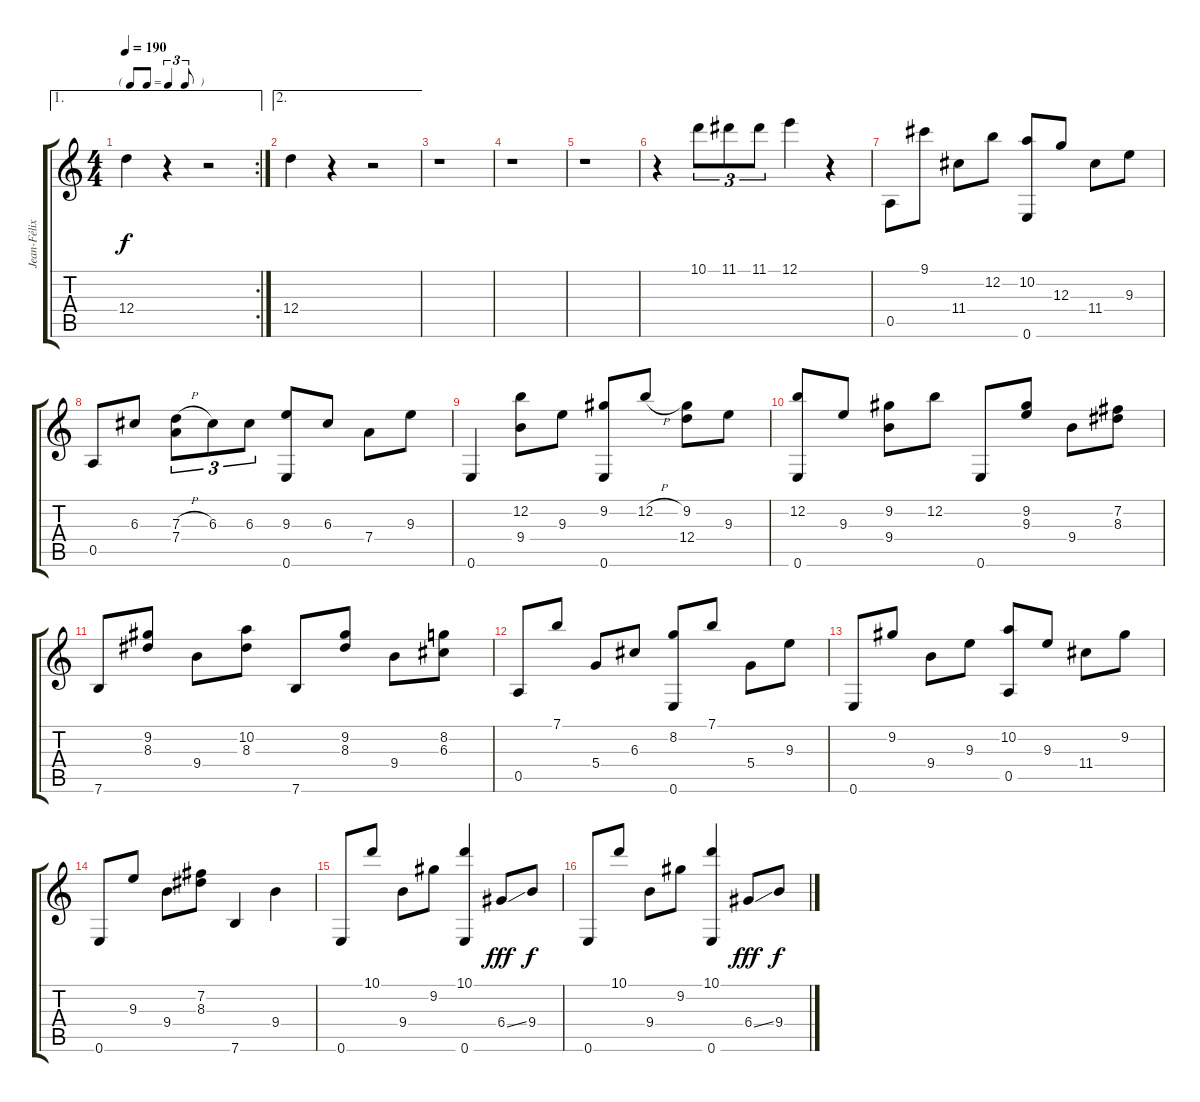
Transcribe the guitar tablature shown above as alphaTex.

\track ("Jean-Félix (Harmonie)" "Jean-Félix") {instrument acousticguitarsteel}
\staff {score tabs}
\tuning (E4 B3 G3 D3 A2 E2) {hide}
\ae 1
\rc 2
\ts (4 4)
\tf triplet8th
\tempo 190
\clef g2
\ks c
12.4.4{dy f} r.4 r.2 |
\ae 2
12.4.4 r.4 r.2 |
r.1 |
r.1 |
r.1 |
r.4 10.1.8{tu (3 2)} 11.1.8{tu (3 2)} 11.1.8{tu (3 2)} 12.1.4 r.4 |
0.5.8 9.1.8 11.4.8 12.2.8 (10.2 0.6).8 12.3.8 11.4.8 9.3.8 |
0.5.8 6.3.8 (7.3{h} 7.4).8{tu (3 2)} 6.3.8{tu (3 2)} 6.3.8{tu (3 2)} (9.3 0.6).8 6.3.8 7.4.8 9.3.8 |
0.6.4 (12.2 9.4).8 9.3.8 (9.2 0.6).8 12.2{h}.8 (9.2 12.4).8 9.3.8 |
(12.2 0.6).8 9.3.8 (9.2 9.4).8 12.2.8 0.6.8 (9.2 9.3).8 9.4.8 (7.2 8.3).8 |
7.6.8 (9.2 8.3).8 9.4.8 (10.2 8.3).8 7.6.8 (9.2 8.3).8 9.4.8 (8.2 6.3).8 |
0.5.8 7.1.8 5.4.8 6.3.8 (8.2 0.6).8 7.1.8 5.4.8 9.3.8 |
0.6.8 9.2.8 9.4.8 9.3.8 (10.2 0.5).8 9.3.8 11.4.8 9.2.8 |
0.6.8 9.3.8 9.4.8 (7.2 8.3).8 7.6.4 9.4.4 |
0.6.8 10.1.8 9.4.8 9.2.8 (10.1 0.6).4 6.4{ss}.8{dy fff} 9.4.8{dy f} |
0.6.8 10.1.8 9.4.8 9.2.8 (10.1 0.6).4 6.4{ss}.8{dy fff} 9.4.8{dy f}
